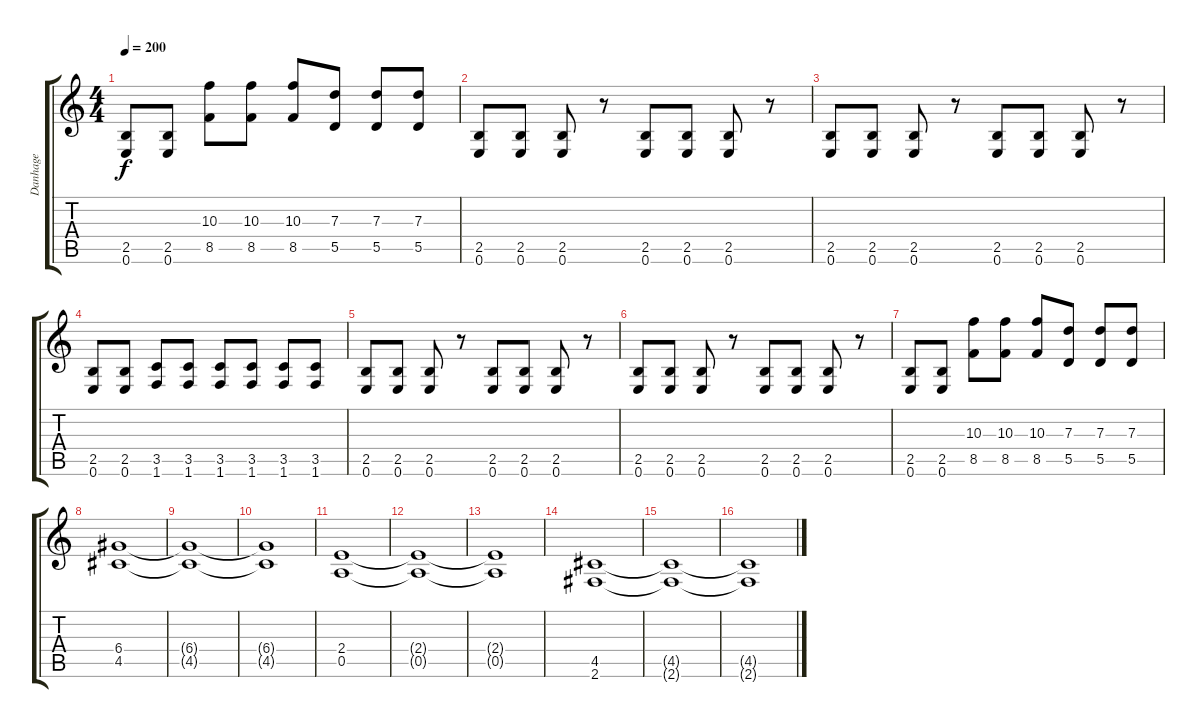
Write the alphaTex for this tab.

\track ("Danhage" "Danhage") {instrument distortionguitar}
\staff {score tabs}
\tuning (E4 B3 G3 D3 A2 E2) {hide}
\ts (4 4)
\tempo 200
\clef g2
\ks c
(2.5 0.6).8{dy f} (2.5 0.6).8 (10.3 8.5).8 (10.3 8.5).8 (10.3 8.5).8 (7.3 5.5).8 (7.3 5.5).8 (7.3 5.5).8 |
(2.5 0.6).8 (2.5 0.6).8 (2.5 0.6).8 r.8 (2.5 0.6).8 (2.5 0.6).8 (2.5 0.6).8 r.8 |
(2.5 0.6).8 (2.5 0.6).8 (2.5 0.6).8 r.8 (2.5 0.6).8 (2.5 0.6).8 (2.5 0.6).8 r.8 |
(2.5 0.6).8 (2.5 0.6).8 (3.5 1.6).8 (3.5 1.6).8 (3.5 1.6).8 (3.5 1.6).8 (3.5 1.6).8 (3.5 1.6).8 |
(2.5 0.6).8 (2.5 0.6).8 (2.5 0.6).8 r.8 (2.5 0.6).8 (2.5 0.6).8 (2.5 0.6).8 r.8 |
(2.5 0.6).8 (2.5 0.6).8 (2.5 0.6).8 r.8 (2.5 0.6).8 (2.5 0.6).8 (2.5 0.6).8 r.8 |
(2.5 0.6).8 (2.5 0.6).8 (10.3 8.5).8 (10.3 8.5).8 (10.3 8.5).8 (7.3 5.5).8 (7.3 5.5).8 (7.3 5.5).8 |
(6.4 4.5).1 |
(6.4{t} 4.5{t}).1 |
(6.4{t} 4.5{t}).1 |
(2.4 0.5).1 |
(2.4{t} 0.5{t}).1 |
(2.4{t} 0.5{t}).1 |
(4.5 2.6).1 |
(4.5{t} 2.6{t}).1 |
(4.5{t} 2.6{t}).1
